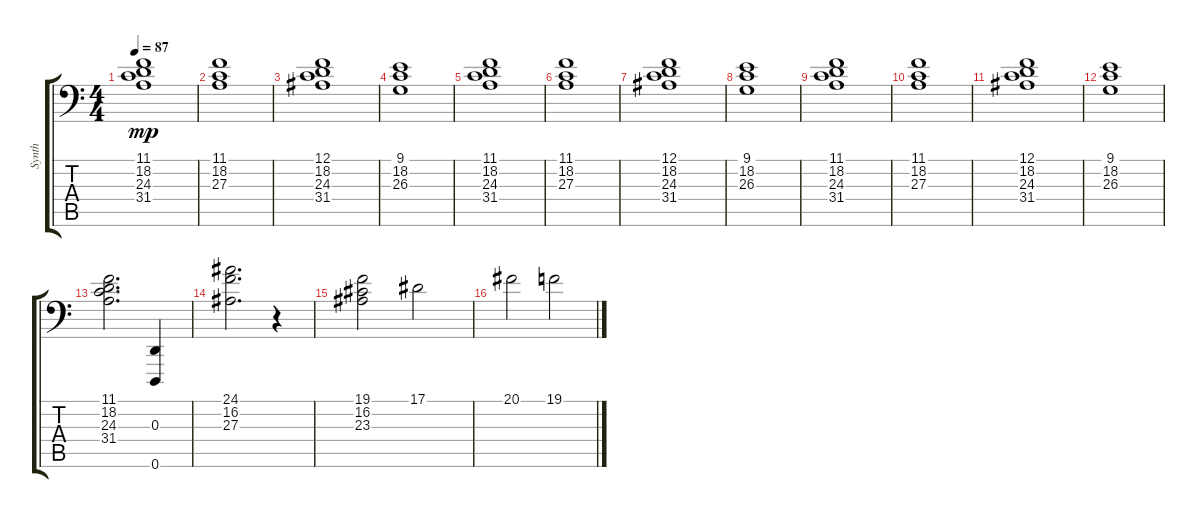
\track ("Synth" "Synth") {instrument synthstrings1}
\staff {score tabs}
\tuning (Bb2 Gb2 D2 Bb1 Gb1 D1) {hide}
\ts (4 4)
\tempo 87
\clef f4
\ks c
(11.1 18.2 24.3 31.4).1{dy mp} |
(11.1 18.2 27.3).1 |
(12.1 18.2 24.3 31.4).1 |
(9.1 18.2 26.3).1 |
(11.1 18.2 24.3 31.4).1 |
(11.1 18.2 27.3).1 |
(12.1 18.2 24.3 31.4).1 |
(9.1 18.2 26.3).1 |
(11.1 18.2 24.3 31.4).1 |
(11.1 18.2 27.3).1 |
(12.1 18.2 24.3 31.4).1 |
(9.1 18.2 26.3).1 |
(11.1 18.2 24.3 31.4).2{d} (0.3 0.6).4 |
(24.1 16.2 27.3).2{d} r.4 |
(19.1 16.2 23.3).2 17.1.2 |
20.1.2 19.1.2
